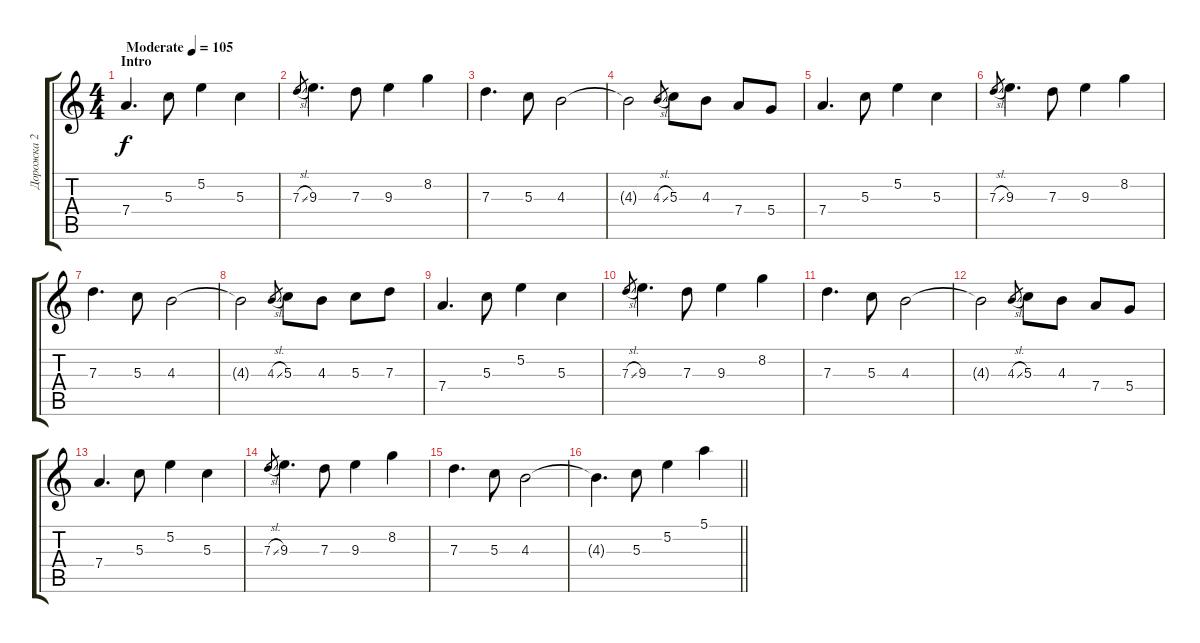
\track ("Дорожка 2" "Дорожка 2") {instrument electricguitarjazz}
\staff {score tabs}
\tuning (E4 B3 G3 D3 A2 E2) {hide}
\ts (4 4)
\section ("" "Intro")
\tempo (105 "Moderate")
\clef g2
\ks c
7.4.4{d dy f instrument electricguitarjazz} 5.3.8 5.2.4 5.3.4 |
7.3{sl}.8{gr} 9.3.4{d} 7.3.8 9.3.4 8.2.4 |
7.3.4{d} 5.3.8 4.3.2 |
4.3{t}.2 4.3{sl}.8{gr} 5.3.8 4.3.8 7.4.8 5.4.8 |
7.4.4{d} 5.3.8 5.2.4 5.3.4 |
7.3{sl}.8{gr} 9.3.4{d} 7.3.8 9.3.4 8.2.4 |
7.3.4{d} 5.3.8 4.3.2 |
4.3{t}.2 4.3{sl}.8{gr} 5.3.8 4.3.8 5.3.8 7.3.8 |
7.4.4{d} 5.3.8 5.2.4 5.3.4 |
7.3{sl}.8{gr} 9.3.4{d} 7.3.8 9.3.4 8.2.4 |
7.3.4{d} 5.3.8 4.3.2 |
4.3{t}.2 4.3{sl}.8{gr} 5.3.8 4.3.8 7.4.8 5.4.8 |
7.4.4{d} 5.3.8 5.2.4 5.3.4 |
7.3{sl}.8{gr} 9.3.4{d} 7.3.8 9.3.4 8.2.4 |
7.3.4{d} 5.3.8 4.3.2 |
\barLineRight lightlight
4.3{t}.4{d} 5.3.8 5.2.4 5.1.4
